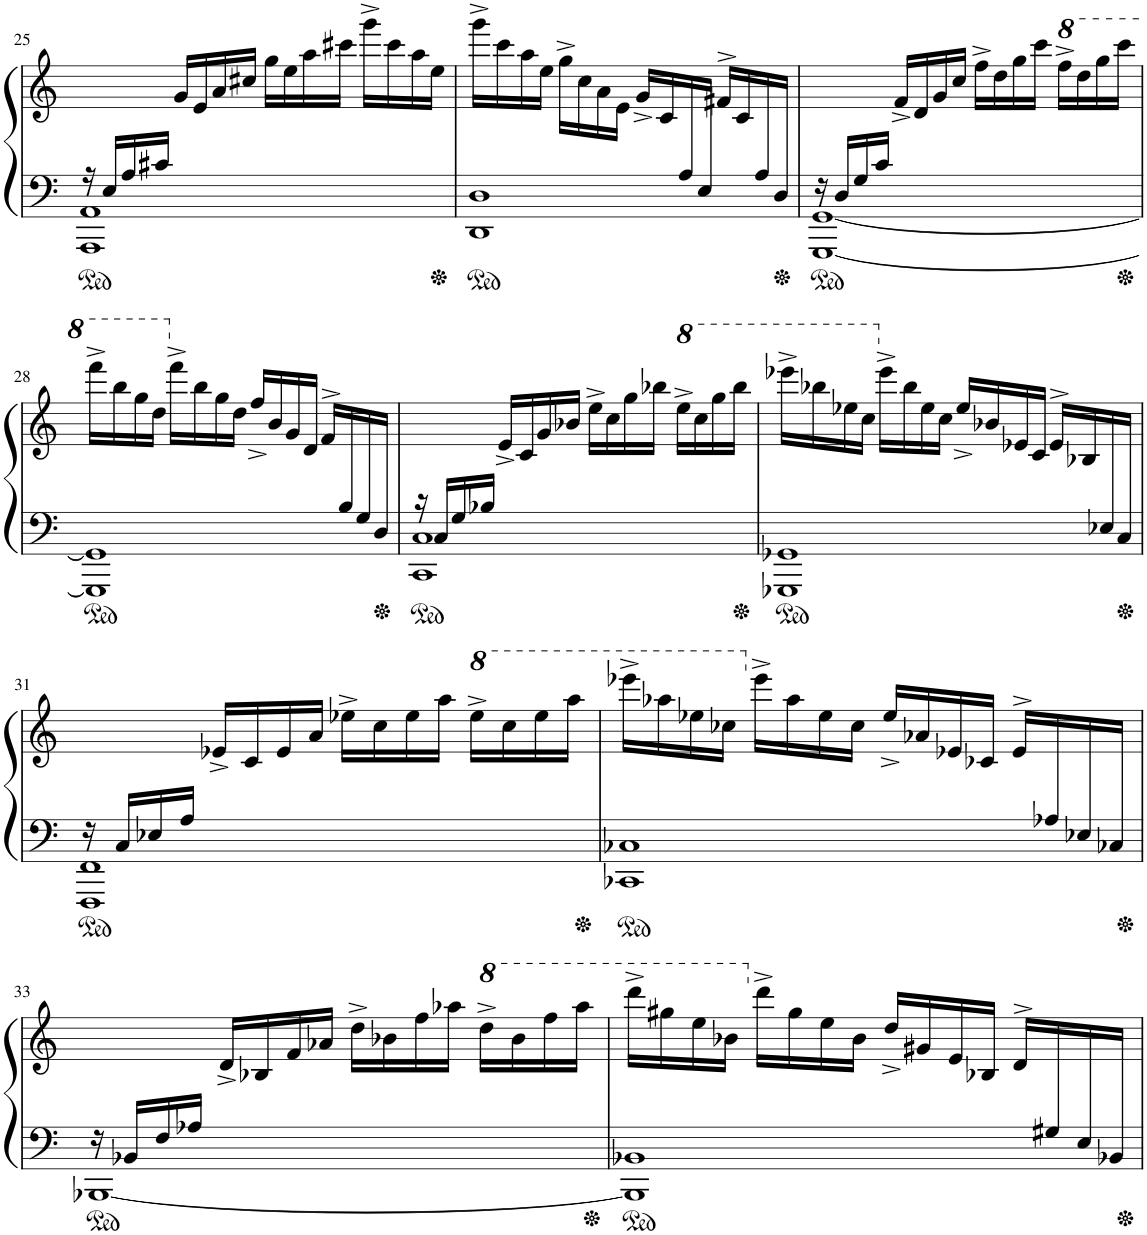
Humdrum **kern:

**kern	**kern
*part1	*part1
*staff2	*staff1
*I"피아노	*
!!LO:PB:g=z
*clefF4	*clefG2
*k[]	*k[]
*M4/4	*M4/4
=25	=25
*^	*
16r	1AAA^ 1AA^	4ryy
16E/LL	.	.
16A/	.	.
16c#X/JJ	.	.
4ryy	.	16g/LL
.	.	16e/
.	.	16a/
.	.	16cc#X/JJ
2ryy	.	16gg\LL
.	.	16ee\
.	.	16aa\
.	.	16ccc#X\JJ
.	.	16ggg^\LL
.	.	16ccc#\
.	.	16aa\
.	.	16ee\JJ
=26	=26	=26
*	*^	*^
8ryy	2.ryy	1DD^ 1D^	16ggg^\LL	2.ryy
.	.	.	16ccc\	.
.	.	.	16aa\	.
.	.	.	16ee\JJ	.
.	.	.	16gg^\LL	.
.	.	.	16cc\	.
.	.	.	16a\	.
.	.	.	16e\JJ	.
.	.	.	16g^/LL	.
.	.	.	16c/	.
16A/	.	.	8ryy	.
16E/JJ	.	.	.	.
4ryy	8ryy	.	16ryy	16f#X^/LL
.	.	.	16ryy	16c/
.	16A/	.	16ryy	8ryy
.	16D/JJ	.	16ryy	.
*	*v	*v	*	*
*	*	*v	*v
=27	=27	=27
16r	[1GGG^ [1GG^	4ryy
16D/LL	.	.
16G/	.	.
16c/JJ	.	.
4ryy	.	16f^/LL
.	.	16d/
.	.	16g/
.	.	16cc/JJ
2ryy	.	16ff^\LL
.	.	16dd\
.	.	16gg\
.	.	16ccc\JJ
*	*	*8va
.	.	16fff^\LL
.	.	16ddd\
.	.	16ggg\
.	.	16cccc\JJ
!!LO:LB:g=z
=28	=28	=28
*	*	*^
2.ryy	1GGG]^ 1GG]^	16ffff^\LL	2.ryy
.	.	16bbb\	.
.	.	16ggg\	.
.	.	16ddd\JJ	.
*	*	*X8va	*
.	.	16fff^\LL	.
.	.	16bb\	.
.	.	16gg\	.
.	.	16dd\JJ	.
.	.	16ff^/LL	.
.	.	16b/	.
.	.	16g/	.
.	.	16d/JJ	.
16ryy	.	16ryy	16f^/LL
16B/	.	16ryy	8.ryy
16G/	.	16ryy	.
16D/JJ	.	16ryy	.
*	*	*v	*v
=29	=29	=29
16r	1CC^ 1C^	4ryy
16C/LL	.	.
16G/	.	.
16B-X/JJ	.	.
4ryy	.	16e^/LL
.	.	16c/
.	.	16g/
.	.	16b-X/JJ
2ryy	.	16ee^\LL
.	.	16cc\
.	.	16gg\
.	.	16bb-X\JJ
*	*	*8va
.	.	16eee^\LL
.	.	16ccc\
.	.	16ggg\
.	.	16bbb-\JJ
=30	=30	=30
*	*	*^
2.ryy	1GGG-X^ 1GG-X^	16eeee-X^\LL	2.ryy
.	.	16bbb-X\	.
.	.	16eee-X\	.
.	.	16ccc\JJ	.
*	*	*X8va	*
.	.	16eee-^\LL	.
.	.	16bb-\	.
.	.	16ee-\	.
.	.	16cc\JJ	.
.	.	16ee-^/LL	.
.	.	16b-X/	.
.	.	16e-X/	.
.	.	16c/JJ	.
8ryy	.	16ryy	16e-^/LL
.	.	16ryy	16B-X/
16E-X/	.	16ryy	8ryy
16C/JJ	.	16ryy	.
*	*	*v	*v
!!LO:LB:g=z
=31	=31	=31
16r	1FFF^ 1FF^	4ryy
16C/LL	.	.
16E-X/	.	.
16A/JJ	.	.
4ryy	.	16e-X^/LL
.	.	16c/
.	.	16e-/
.	.	16a/JJ
2ryy	.	16ee-X^\LL
.	.	16cc\
.	.	16ee-\
.	.	16aa\JJ
*	*	*8va
.	.	16eee-^\LL
.	.	16ccc\
.	.	16eee-\
.	.	16aaa\JJ
=32	=32	=32
*	*	*^
2.ryy	1CC-X^ 1C-X^	16eeee-X^\LL	2.ryy
.	.	16aaa-X\	.
.	.	16eee-X\	.
.	.	16ccc-X\JJ	.
*	*	*X8va	*
.	.	16eee-^\LL	.
.	.	16aa-\	.
.	.	16ee-\	.
.	.	16cc-\JJ	.
.	.	16ee-^/LL	.
.	.	16a-X/	.
.	.	16e-X/	.
.	.	16c-X/JJ	.
16ryy	.	16ryy	16e-^/LL
16A-X/	.	16ryy	8.ryy
16E-X/	.	16ryy	.
16C-X/JJ	.	16ryy	.
*	*	*v	*v
!!LO:LB:g=z
=33	=33	=33
16r	[1BBB-X^	4ryy
16BB-X/LL	.	.
16F/	.	.
16A-X/JJ	.	.
4ryy	.	16d^/LL
.	.	16B-X/
.	.	16f/
.	.	16a-X/JJ
2ryy	.	16dd^\LL
.	.	16b-X\
.	.	16ff\
.	.	16aa-X\JJ
*	*	*8va
.	.	16ddd^\LL
.	.	16bb-\
.	.	16fff\
.	.	16aaa-\JJ
=34	=34	=34
*	*	*^
2.ryy	1BBB-]^ 1BB-X^	16dddd^\LL	2.ryy
.	.	16ggg#X\	.
.	.	16eee\	.
.	.	16bb-X\JJ	.
*	*	*X8va	*
.	.	16ddd^\LL	.
.	.	16gg#\	.
.	.	16ee\	.
.	.	16b-\JJ	.
.	.	16dd^/LL	.
.	.	16g#X/	.
.	.	16e/	.
.	.	16B-X/JJ	.
16ryy	.	16ryy	16d^/LL
16G#X/	.	16ryy	8.ryy
16E/	.	16ryy	.
16BB-X/JJ	.	16ryy	.
*v	*v	*	*
*	*v	*v
=	=
*-	*-
